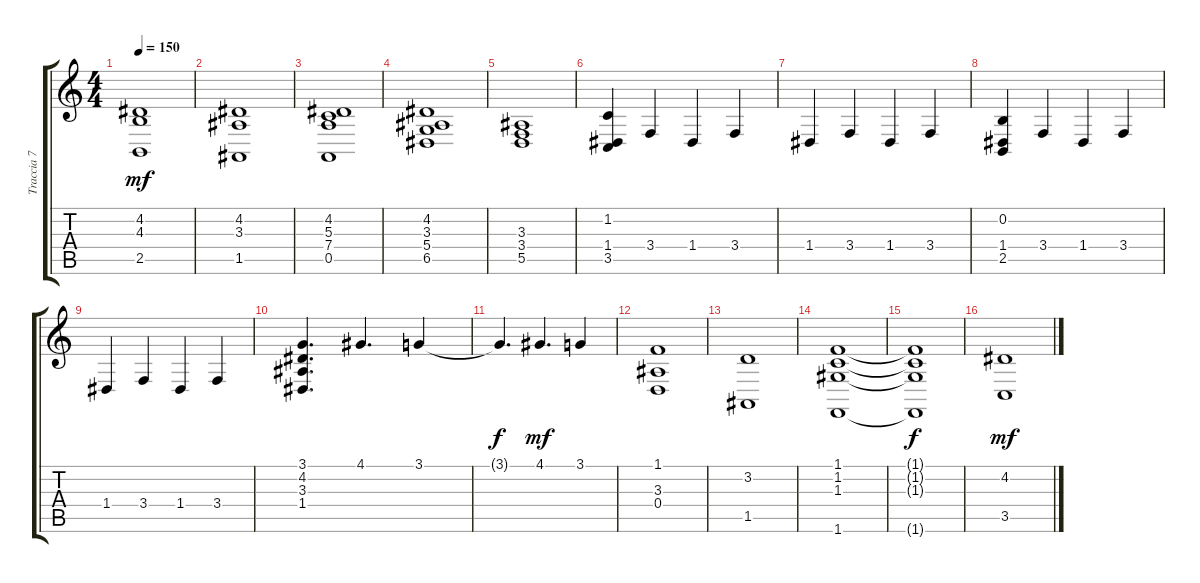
\track ("Traccia 7" "Traccia 7") {instrument stringensemble2}
\staff {score tabs}
\tuning (E4 B3 G3 D3 A2 E2) {hide}
\ts (4 4)
\tempo 150
\clef g2
\ks c
(4.2 4.3 2.5).1{dy mf} |
(4.2 3.3 1.5).1 |
(4.2 5.3 7.4 0.5).1 |
(4.2 3.3 5.4 6.5).1 |
(3.3 3.4 5.5).1 |
(1.2 1.4 3.5).4 3.4.4 1.4.4 3.4.4 |
1.4.4 3.4.4 1.4.4 3.4.4 |
(0.2 1.4 2.5).4 3.4.4 1.4.4 3.4.4 |
1.4.4 3.4.4 1.4.4 3.4.4 |
(3.1 4.2 3.3 1.4).4{d} 4.1.4{d} 3.1.4 |
3.1{t}.4{d dy f} 4.1.4{d dy mf} 3.1.4 |
(1.1 3.3 0.4).1 |
(3.2 1.5).1 |
(1.1 1.2 1.3 1.6).1 |
(1.1{t} 1.2{t} 1.3{t} 1.6{t}).1{dy f} |
(4.2 3.5).1{dy mf}
